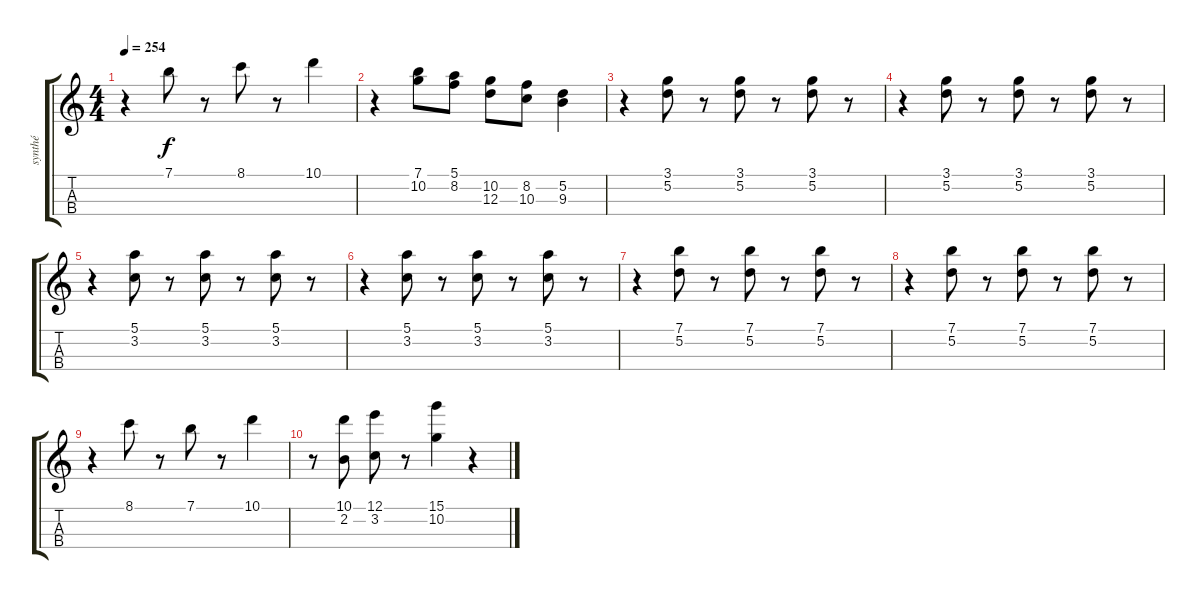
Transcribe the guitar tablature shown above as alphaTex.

\track ("synthé" "synthé") {instrument pad1newage}
\staff {score tabs}
\tuning (E5 A4 D4 G3) {hide}
\ts (4 4)
\tempo 254
\clef g2
\ks c
r.4{dy f} 7.1.8 r.8 8.1.8 r.8 10.1.4 |
r.4 (7.1 10.2).8 (5.1 8.2).8 (10.2 12.3).8 (8.2 10.3).8 (5.2 9.3).4 |
r.4 (3.1 5.2).8 r.8 (3.1 5.2).8 r.8 (3.1 5.2).8 r.8 |
r.4 (3.1 5.2).8 r.8 (3.1 5.2).8 r.8 (3.1 5.2).8 r.8 |
r.4 (5.1 3.2).8 r.8 (5.1 3.2).8 r.8 (5.1 3.2).8 r.8 |
r.4 (5.1 3.2).8 r.8 (5.1 3.2).8 r.8 (5.1 3.2).8 r.8 |
r.4 (7.1 5.2).8 r.8 (7.1 5.2).8 r.8 (7.1 5.2).8 r.8 |
r.4 (7.1 5.2).8 r.8 (7.1 5.2).8 r.8 (7.1 5.2).8 r.8 |
r.4 8.1.8 r.8 7.1.8 r.8 10.1.4 |
r.8 (10.1 2.2).8 (12.1 3.2).8 r.8 (15.1 10.2).4 r.4
